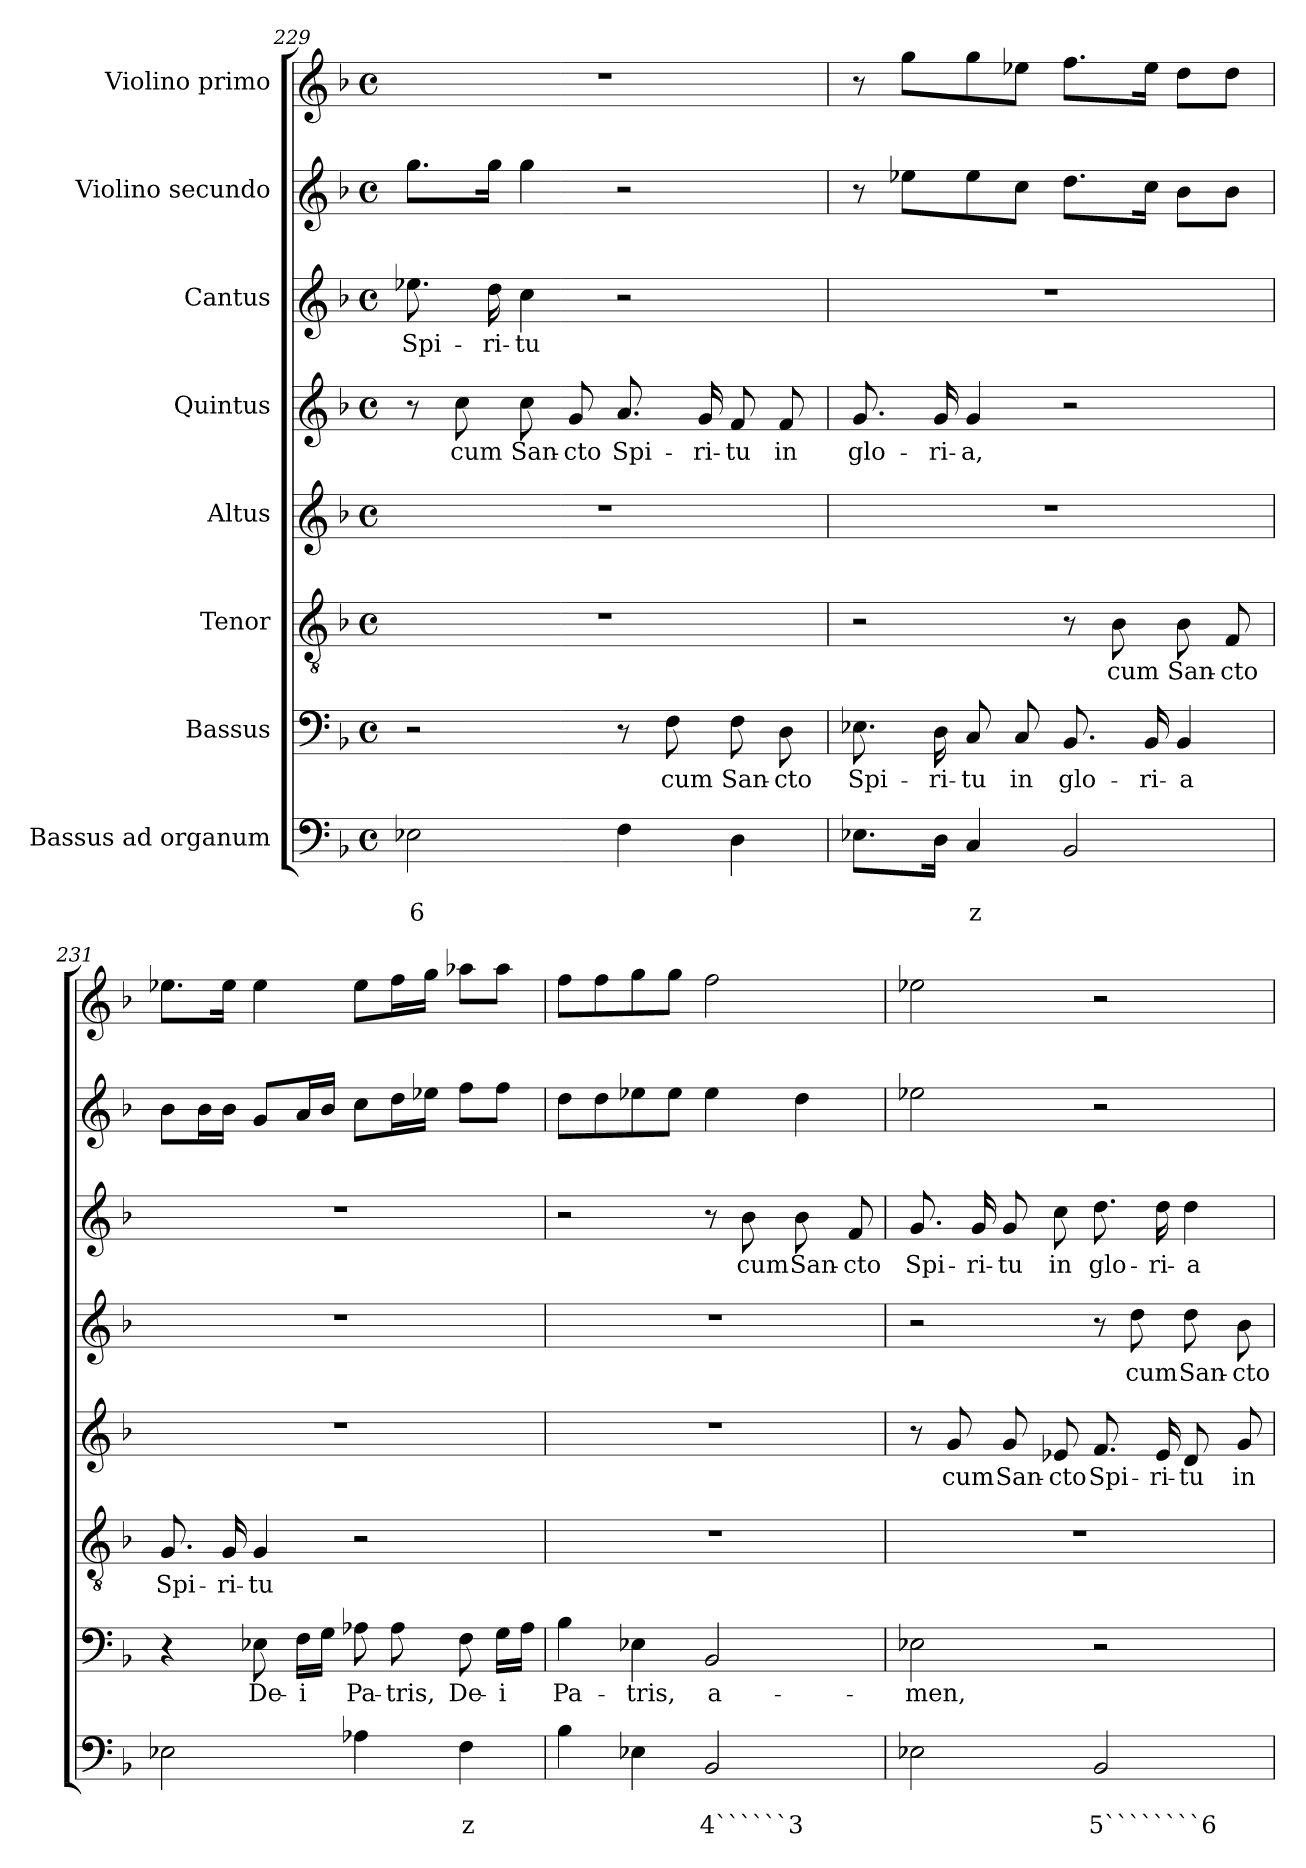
**kern	**text	**text	**kern	**text	**kern	**text	**kern	**text	**kern	**text	**kern	**text	**kern	**kern
*part8	*part8	*part8	*part7	*part7	*part6	*part6	*part5	*part5	*part4	*part4	*part3	*part3	*part2	*part1
*staff8	*staff8	*staff8	*staff7	*staff7	*staff6	*staff6	*staff5	*staff5	*staff4	*staff4	*staff3	*staff3	*staff2	*staff1
*I"Bassus ad  organum	*	*	*I"Bassus	*	*I"Tenor	*	*I"Altus	*	*I"Quintus	*	*I"Cantus	*	*I"Violino secundo	*I"Violino primo
!!LO:LB:g=z
*clefF4	*	*	*clefF4	*	*clefGv2	*	*clefG2	*	*clefG2	*	*clefG2	*	*clefG2	*clefG2
*k[b-]	*	*	*k[b-]	*	*k[b-]	*	*k[b-]	*	*k[b-]	*	*k[b-]	*	*k[b-]	*k[b-]
*F:	*	*	*F:	*	*F:	*	*F:	*	*F:	*	*F:	*	*F:	*F:
*M4/4	*	*	*M4/4	*	*M4/4	*	*M4/4	*	*M4/4	*	*M4/4	*	*M4/4	*M4/4
*met(c)	*	*	*met(c)	*	*met(c)	*	*met(c)	*	*met(c)	*	*met(c)	*	*met(c)	*met(c)
=229	=229	=229	=229	=229	=229	=229	=229	=229	=229	=229	=229	=229	=229	=229
!	!	!LO:LY:b	!	!	!	!	!	!	!	!	!	!LO:LY:b	!	!
2E-X\	.	6	2r	.	1r	.	1r	.	8r	.	8.ee-X\	Spi-	8.gg\L	1r
!	!	!	!	!	!	!	!	!	!	!LO:LY:b	!	!	!	!
.	.	.	.	.	.	.	.	.	8cc\	cum	.	.	.	.
!	!	!	!	!	!	!	!	!	!	!	!	!LO:LY:b	!	!
.	.	.	.	.	.	.	.	.	.	.	16dd\	-ri-	16gg\Jk	.
!	!	!	!	!	!	!	!	!	!	!LO:LY:b	!	!LO:LY:b	!	!
.	.	.	.	.	.	.	.	.	8cc\	San-	4cc\	-tu	4gg\	.
!	!	!	!	!	!	!	!	!	!	!LO:LY:b	!	!	!	!
.	.	.	.	.	.	.	.	.	8g/	-cto	.	.	.	.
!	!	!	!	!	!	!	!	!	!	!LO:LY:b	!	!	!	!
4F\	.	.	8r	.	.	.	.	.	8.a/	Spi-	2r	.	2r	.
!	!	!	!	!LO:LY:b	!	!	!	!	!	!	!	!	!	!
.	.	.	8F\	cum	.	.	.	.	.	.	.	.	.	.
!	!	!	!	!	!	!	!	!	!	!LO:LY:b	!	!	!	!
.	.	.	.	.	.	.	.	.	16g/	-ri-	.	.	.	.
!	!	!	!	!LO:LY:b	!	!	!	!	!	!LO:LY:b	!	!	!	!
4D\	.	.	8F\	San-	.	.	.	.	8f/	-tu	.	.	.	.
!	!	!	!	!LO:LY:b	!	!	!	!	!	!LO:LY:b	!	!	!	!
.	.	.	8D\	-cto	.	.	.	.	8f/	in	.	.	.	.
=230	=230	=230	=230	=230	=230	=230	=230	=230	=230	=230	=230	=230	=230	=230
!	!	!	!	!LO:LY:b	!	!	!	!	!	!LO:LY:b	!	!	!	!
8.E-X\L	.	.	8.E-X\	Spi-	2r	.	1r	.	8.g/	glo-	1r	.	8r	8r
.	.	.	.	.	.	.	.	.	.	.	.	.	8ee-X\L	8gg\L
!	!	!	!	!LO:LY:b	!	!	!	!	!	!LO:LY:b	!	!	!	!
16D\Jk	.	.	16D\	-ri-	.	.	.	.	16g/	-ri-	.	.	.	.
!	!	!LO:LY:b	!	!LO:LY:b	!	!	!	!	!	!LO:LY:b	!	!	!	!
4C/	.	z	8C/	-tu	.	.	.	.	4g/	-a,	.	.	8ee-\	8gg\
!	!	!	!	!LO:LY:b	!	!	!	!	!	!	!	!	!	!
.	.	.	8C/	in	.	.	.	.	.	.	.	.	8cc\J	8ee-X\J
!	!	!	!	!LO:LY:b	!	!	!	!	!	!	!	!	!	!
2BB-/	.	.	8.BB-/	glo-	8r	.	.	.	2r	.	.	.	8.dd\L	8.ff\L
!	!	!	!	!	!	!LO:LY:b	!	!	!	!	!	!	!	!
.	.	.	.	.	8B-\	cum	.	.	.	.	.	.	.	.
!	!	!	!	!LO:LY:b	!	!	!	!	!	!	!	!	!	!
.	.	.	16BB-/	-ri-	.	.	.	.	.	.	.	.	16cc\Jk	16ee-\Jk
!	!	!	!	!LO:LY:b	!	!LO:LY:b	!	!	!	!	!	!	!	!
.	.	.	4BB-/	-a	8B-\	San-	.	.	.	.	.	.	8b-\L	8dd\L
!	!	!	!	!	!	!LO:LY:b	!	!	!	!	!	!	!	!
.	.	.	.	.	8F/	-cto	.	.	.	.	.	.	8b-\J	8dd\J
=231	=231	=231	=231	=231	=231	=231	=231	=231	=231	=231	=231	=231	=231	=231
!	!	!	!	!	!	!LO:LY:b	!	!	!	!	!	!	!	!
2E-X\	.	.	4r	.	8.G/	Spi-	1r	.	1r	.	1r	.	8b-\L	8.ee-X\L
.	.	.	.	.	.	.	.	.	.	.	.	.	16b-\L	.
!	!	!	!	!	!	!LO:LY:b	!	!	!	!	!	!	!	!
.	.	.	.	.	16G/	-ri-	.	.	.	.	.	.	16b-\JJ	16ee-\Jk
!	!	!	!	!LO:LY:b	!	!LO:LY:b	!	!	!	!	!	!	!	!
.	.	.	8E-X\	De-	4G/	-tu	.	.	.	.	.	.	8g/L	4ee-\
!	!	!	!	!LO:LY:b	!	!	!	!	!	!	!	!	!	!
.	.	.	16F\LL	-i	.	.	.	.	.	.	.	.	16a/L	.
.	.	.	16G\JJ	.	.	.	.	.	.	.	.	.	16b-/JJ	.
!	!	!	!	!LO:LY:b	!	!	!	!	!	!	!	!	!	!
4A-X\	.	.	8A-X\	Pa-	2r	.	.	.	.	.	.	.	8cc\L	8ee-\L
!	!	!	!	!LO:LY:b	!	!	!	!	!	!	!	!	!	!
.	.	.	8A-\	-tris,	.	.	.	.	.	.	.	.	16dd\L	16ff\L
.	.	.	.	.	.	.	.	.	.	.	.	.	16ee-X\JJ	16gg\JJ
!	!	!LO:LY:b	!	!LO:LY:b	!	!	!	!	!	!	!	!	!	!
4F\	.	z	8F\	De-	.	.	.	.	.	.	.	.	8ff\L	8aa-X\L
!	!	!	!	!LO:LY:b	!	!	!	!	!	!	!	!	!	!
.	.	.	16G\LL	-i	.	.	.	.	.	.	.	.	8ff\J	8aa-\J
.	.	.	16A-\JJ	.	.	.	.	.	.	.	.	.	.	.
=232	=232	=232	=232	=232	=232	=232	=232	=232	=232	=232	=232	=232	=232	=232
!	!	!	!	!LO:LY:b	!	!	!	!	!	!	!	!	!	!
4B-\	.	.	4B-\	Pa-	1r	.	1r	.	1r	.	2r	.	8dd\L	8ff\L
.	.	.	.	.	.	.	.	.	.	.	.	.	8dd\	8ff\
!	!	!	!	!LO:LY:b	!	!	!	!	!	!	!	!	!	!
4E-X\	.	.	4E-X\	-tris,	.	.	.	.	.	.	.	.	8ee-X\	8gg\
.	.	.	.	.	.	.	.	.	.	.	.	.	8ee-\J	8gg\J
!	!	!LO:LY:b	!	!LO:LY:b	!	!	!	!	!	!	!	!	!	!
2BB-/	.	4``````3	2BB-/	a-	.	.	.	.	.	.	8r	.	4ee-\	2ff\
!	!	!	!	!	!	!	!	!	!	!	!	!LO:LY:b	!	!
.	.	.	.	.	.	.	.	.	.	.	8b-\	cum	.	.
!	!	!	!	!	!	!	!	!	!	!	!	!LO:LY:b	!	!
.	.	.	.	.	.	.	.	.	.	.	8b-\	San-	4dd\	.
!	!	!	!	!	!	!	!	!	!	!	!	!LO:LY:b	!	!
.	.	.	.	.	.	.	.	.	.	.	8f/	-cto	.	.
!!LO:PB:g=z
=233	=233	=233	=233	=233	=233	=233	=233	=233	=233	=233	=233	=233	=233	=233
!	!	!	!	!LO:LY:b	!	!	!	!	!	!	!	!LO:LY:b	!	!
2E-X\	.	.	2E-X\	-men,	1r	.	8r	.	2r	.	8.g/	Spi-	2ee-X\	2ee-X\
!	!	!	!	!	!	!	!	!LO:LY:b	!	!	!	!	!	!
.	.	.	.	.	.	.	8g/	cum	.	.	.	.	.	.
!	!	!	!	!	!	!	!	!	!	!	!	!LO:LY:b	!	!
.	.	.	.	.	.	.	.	.	.	.	16g/	-ri-	.	.
!	!	!	!	!	!	!	!	!LO:LY:b	!	!	!	!LO:LY:b	!	!
.	.	.	.	.	.	.	8g/	San-	.	.	8g/	-tu	.	.
!	!	!	!	!	!	!	!	!LO:LY:b	!	!	!	!LO:LY:b	!	!
.	.	.	.	.	.	.	8e-X/	-cto	.	.	8cc\	in	.	.
!	!	!LO:LY:b	!	!	!	!	!	!LO:LY:b	!	!	!	!LO:LY:b	!	!
2BB-/	.	5````````6	2r	.	.	.	8.f/	Spi-	8r	.	8.dd\	glo-	2r	2r
!	!	!	!	!	!	!	!	!	!	!LO:LY:b	!	!	!	!
.	.	.	.	.	.	.	.	.	8dd\	cum	.	.	.	.
!	!	!	!	!	!	!	!	!LO:LY:b	!	!	!	!LO:LY:b	!	!
.	.	.	.	.	.	.	16e-/	-ri-	.	.	16dd\	-ri-	.	.
!	!	!	!	!	!	!	!	!LO:LY:b	!	!LO:LY:b	!	!LO:LY:b	!	!
.	.	.	.	.	.	.	8d/	-tu	8dd\	San-	4dd\	-a	.	.
!	!	!	!	!	!	!	!	!LO:LY:b	!	!LO:LY:b	!	!	!	!
.	.	.	.	.	.	.	8g/	in	8b-\	-cto	.	.	.	.
=	=	=	=	=	=	=	=	=	=	=	=	=	=	=
*-	*-	*-	*-	*-	*-	*-	*-	*-	*-	*-	*-	*-	*-	*-
